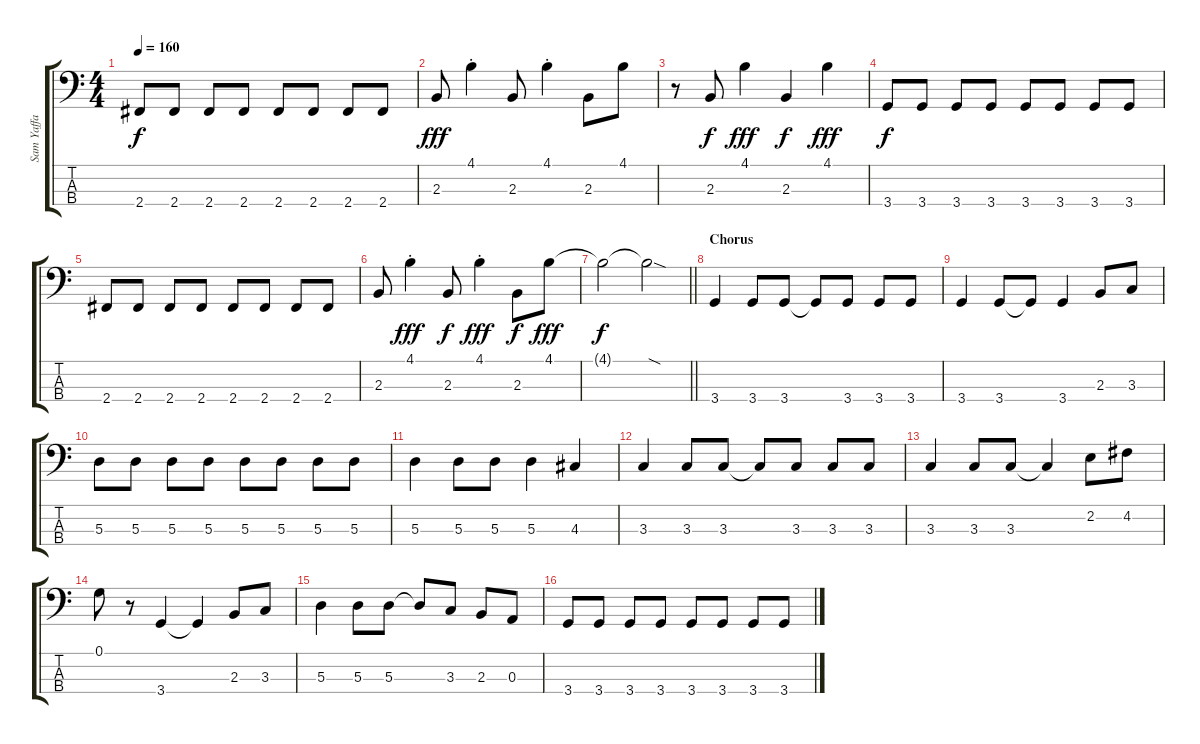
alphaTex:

\track ("Sam Yaffa" "Sam Yaffa") {instrument electricbasspick}
\staff {score tabs}
\tuning (G2 D2 A1 E1) {hide}
\ts (4 4)
\tempo 160
\clef f4
\ks c
2.4.8{dy f} 2.4.8 2.4.8 2.4.8 2.4.8 2.4.8 2.4.8 2.4.8 |
2.3.8{dy fff} 4.1{st}.4 2.3.8 4.1{st}.4 2.3.8 4.1.8 |
r.8 2.3.8{dy f} 4.1.4{dy fff} 2.3.4{dy f} 4.1.4{dy fff} |
3.4.8{dy f} 3.4.8 3.4.8 3.4.8 3.4.8 3.4.8 3.4.8 3.4.8 |
2.4.8 2.4.8 2.4.8 2.4.8 2.4.8 2.4.8 2.4.8 2.4.8 |
2.3.8 4.1{st}.4{dy fff} 2.3.8{dy f} 4.1{st}.4{dy fff} 2.3.8{dy f} 4.1.8{dy fff} |
\barLineRight lightlight
4.1{t}.2{dy f} 4.1{sod t}.2 |
\section ("" "Chorus")
3.4.4 3.4.8 3.4.8 3.4{t}.8 3.4.8 3.4.8 3.4.8 |
3.4.4 3.4.8 3.4{t}.8 3.4.4 2.3.8 3.3.8 |
5.3.8 5.3.8 5.3.8 5.3.8 5.3.8 5.3.8 5.3.8 5.3.8 |
5.3.4 5.3.8 5.3.8 5.3.4 4.3.4 |
3.3.4 3.3.8 3.3.8 3.3{t}.8 3.3.8 3.3.8 3.3.8 |
3.3.4 3.3.8 3.3.8 3.3{t}.4 2.2.8 4.2.8 |
0.1.8 r.8 3.4.4 3.4{t}.4 2.3.8 3.3.8 |
5.3.4 5.3.8 5.3.8 5.3{t}.8 3.3.8 2.3.8 0.3.8 |
3.4.8 3.4.8 3.4.8 3.4.8 3.4.8 3.4.8 3.4.8 3.4.8
